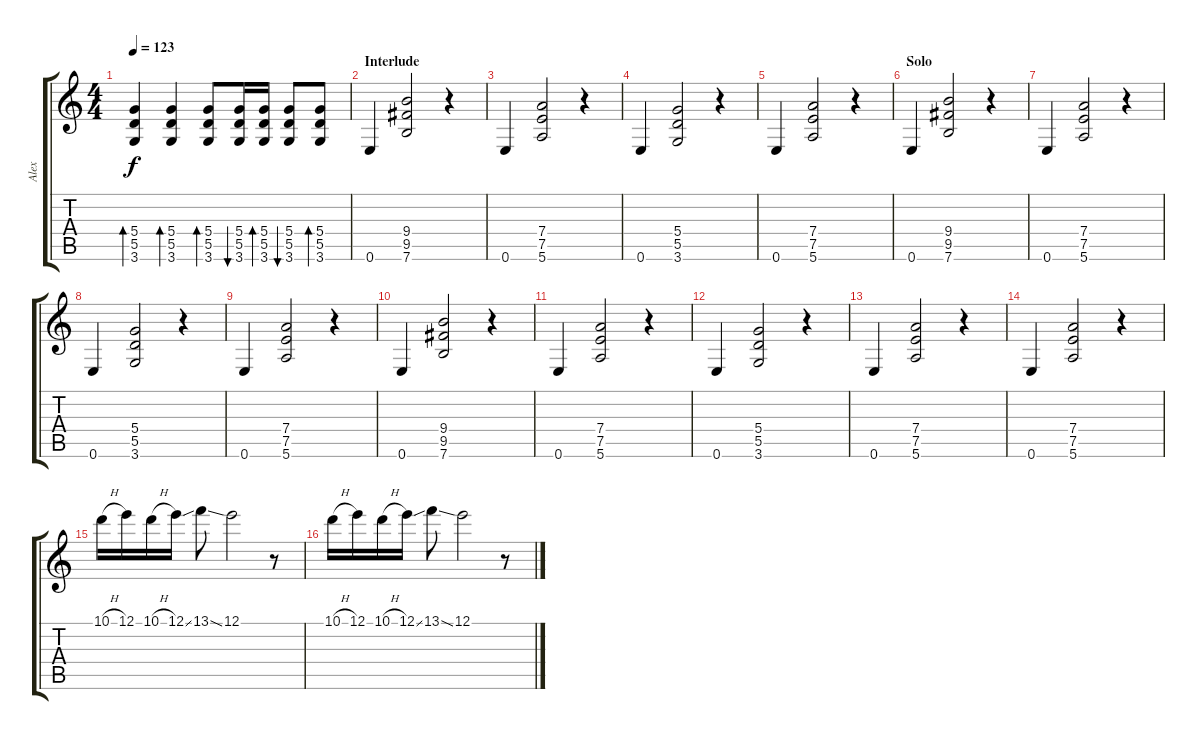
\track ("Alex" "Alex") {instrument distortionguitar}
\staff {score tabs}
\tuning (E4 B3 G3 D3 A2 E2) {hide}
\ts (4 4)
\tempo 123
\clef g2
\ks c
(5.4 5.5 3.6).4{bd 60 dy f} (5.4 5.5 3.6).4{bd 60} (5.4 5.5 3.6).8{bd 60} (5.4 5.5 3.6).16{bu 60} (5.4 5.5 3.6).16{bd 60} (5.4 5.5 3.6).8{bu 60} (5.4 5.5 3.6).8{bd 60} |
\section ("" "Interlude")
0.6.4 (9.4 9.5 7.6).2 r.4 |
0.6.4 (7.4 7.5 5.6).2 r.4 |
0.6.4 (5.4 5.5 3.6).2 r.4 |
0.6.4 (7.4 7.5 5.6).2 r.4 |
\section ("" "Solo")
0.6.4 (9.4 9.5 7.6).2 r.4 |
0.6.4 (7.4 7.5 5.6).2 r.4 |
0.6.4 (5.4 5.5 3.6).2 r.4 |
0.6.4 (7.4 7.5 5.6).2 r.4 |
0.6.4 (9.4 9.5 7.6).2 r.4 |
0.6.4 (7.4 7.5 5.6).2 r.4 |
0.6.4 (5.4 5.5 3.6).2 r.4 |
0.6.4 (7.4 7.5 5.6).2 r.4 |
0.6.4 (7.4 7.5 5.6).2 r.4 |
10.1{h}.16 12.1.16 10.1{h}.16 12.1{ss}.16 13.1{ss}.8 12.1.2 r.8 |
10.1{h}.16 12.1.16 10.1{h}.16 12.1{ss}.16 13.1{ss}.8 12.1.2 r.8
